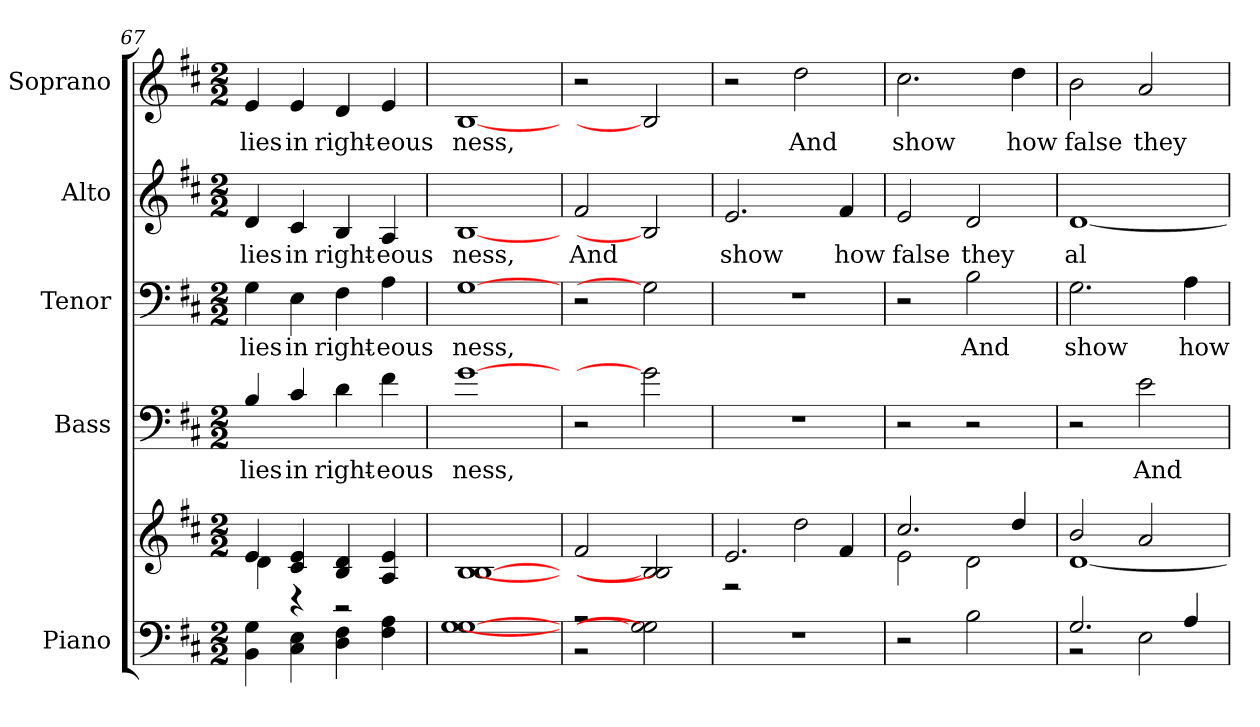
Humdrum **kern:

**kern	**kern	**kern	**text	**kern	**text	**kern	**text	**kern	**text
*part5	*part5	*part4	*part4	*part3	*part3	*part2	*part2	*part1	*part1
*staff6	*staff5	*staff4	*staff4	*staff3	*staff3	*staff2	*staff2	*staff1	*staff1
*I"Piano	*	*I"Bass	*	*I"Tenor	*	*I"Alto	*	*I"Soprano	*
*I'Pno.	*	*I'B.	*	*I'T.	*	*I'A.	*	*I'S.	*
*clefF4	*clefG2	*clefF4	*	*clefF4	*	*clefG2	*	*clefG2	*
*	*	*ITrd7c12	*	*	*	*	*	*	*
*k[f#c#]	*k[f#c#]	*k[f#c#]	*	*k[f#c#]	*	*k[f#c#]	*	*k[f#c#]	*
*D:	*D:	*D:	*	*D:	*	*D:	*	*D:	*
*M2/2	*M2/2	*M2/2	*	*M2/2	*	*M2/2	*	*M2/2	*
=67	=67	=67	=67	=67	=67	=67	=67	=67	=67
*	*^	*	*	*	*	*	*	*	*
!	!	!	!	!LO:LY:b:color=#000000	!	!	!	!	!	!
!	!	!	!	!	!	!LO:LY:b:color=#000000	!	!	!	!
!	!	!	!	!	!	!	!	!LO:LY:b:color=#000000	!	!
!	!	!	!	!	!	!	!	!	!	!LO:LY:b:color=#000000
4BBi\ 4Gi	4ei/	4di\	4BBi/	lies	4Gi\	lies	4di/	lies	4ei/	lies
!	!	!	!	!LO:LY:b:color=#000000	!	!	!	!	!	!
!	!	!	!	!	!	!LO:LY:b:color=#000000	!	!	!	!
!	!	!	!	!	!	!	!	!LO:LY:b:color=#000000	!	!
!	!	!	!	!	!	!	!	!	!	!LO:LY:b:color=#000000
4C#i\ 4Ei	4c#i/ 4ei	4r	4C#i/	in	4Ei\	in	4c#i/	in	4ei/	in
!	!	!	!	!LO:LY:b:color=#000000	!	!	!	!	!	!
!	!	!	!	!	!	!LO:LY:b:color=#000000	!	!	!	!
!	!	!	!	!	!	!	!	!LO:LY:b:color=#000000	!	!
!	!	!	!	!	!	!	!	!	!	!LO:LY:b:color=#000000
4Di\ 4F#i	4Bi/ 4di	2r	4Di\	right-	4F#i\	right-	4Bi/	right-	4di/	right-
!	!	!	!	!LO:LY:b:color=#000000	!	!	!	!	!	!
!	!	!	!	!	!	!LO:LY:b:color=#000000	!	!	!	!
!	!	!	!	!	!	!	!	!LO:LY:b:color=#000000	!	!
!	!	!	!	!	!	!	!	!	!	!LO:LY:b:color=#000000
4F#i\ 4Ai	4Ai/ 4ei	.	4F#i\	-eous	4Ai\	-eous	4Ai/	-eous	4ei/	-eous
*	*v	*v	*	*	*	*	*	*	*	*
=68	=68	=68	=68	=68	=68	=68	=68	=68	=68
!	!	!	!LO:LY:b:color=#000000	!	!	!	!	!	!
!	!	!	!	!	!LO:LY:b:color=#000000	!	!	!	!
!	!	!	!	!	!	!	!LO:LY:b:color=#000000	!	!
!	!	!	!	!	!	!	!	!	!LO:LY:b:color=#000000
[1Gi [1Gi	[1Bi [1Bi	[1Gi	ness,	[1Gi	ness,	[1Bi	ness,	[1Bi	ness,
=69	=69	=69	=69	=69	=69	=69	=69	=69	=69
*^	*	*	*	*	*	*	*	*	*
!	!	!	!	!	!	!	!	!LO:LY:b:color=#000000	!	!
2r	2r	2f#i/	2r	.	2r	.	2f#i/	And	2r	.
2Gi] 2Gi]	2ryy	2Bi] 2Bi]	2Gi]	.	2Gi]	.	2Bi]	.	2Bi]	.
*v	*v	*	*	*	*	*	*	*	*	*
=70	=70	=70	=70	=70	=70	=70	=70	=70	=70
*	*^	*	*	*	*	*	*	*	*
*^	*	*	*	*	*	*	*	*	*	*
!	!	!	!	!	!	!	!	!	!LO:LY:b:color=#000000	!	!
*v	*v	*	*	*	*	*	*	*	*	*	*
1r	2.ei/	2r	1r	.	1r	.	2.ei/	show	2r	.
!	!	!	!	!	!	!	!	!	!	!LO:LY:b:color=#000000
.	.	2ddi\	.	.	.	.	.	.	2ddi\	And
!	!	!	!	!	!	!	!	!LO:LY:b:color=#000000	!	!
.	4f#i/	.	.	.	.	.	4f#i/	how	.	.
!!LO:PB:g=z
=71	=71	=71	=71	=71	=71	=71	=71	=71	=71	=71
!	!	!	!	!	!	!	!	!LO:LY:b:color=#000000	!	!
!	!	!	!	!	!	!	!	!	!	!LO:LY:b:color=#000000
2r	2.cc#i/	2ei\	2r	.	2r	.	2ei/	false	2.cc#i\	show
!	!	!	!	!	!	!LO:LY:b:color=#000000	!	!	!	!
!	!	!	!	!	!	!	!	!LO:LY:b:color=#000000	!	!
2Bi\	.	2di\	2r	.	2Bi\	And	2di/	they	.	.
!	!	!	!	!	!	!	!	!	!	!LO:LY:b:color=#000000
.	4ddi/	.	.	.	.	.	.	.	4ddi\	how
=72	=72	=72	=72	=72	=72	=72	=72	=72	=72	=72
*^	*	*	*	*	*	*	*	*	*	*
!	!	!	!	!	!	!	!LO:LY:b:color=#000000	!	!	!	!
!	!	!	!	!	!	!	!	!	!LO:LY:b:color=#000000	!	!
!	!	!	!	!	!	!	!	!	!	!	!LO:LY:b:color=#000000
2.Gi/	2r	2bi/	[<1di	2r	.	2.Gi\	show	[<1di	al-	2bi\	false
!	!	!	!	!	!LO:LY:b:color=#000000	!	!	!	!	!	!
!	!	!	!	!	!	!	!	!	!	!	!LO:LY:b:color=#000000
.	2Ei\	2ai/	.	2Ei\	And	.	.	.	.	2ai/	they
!	!	!	!	!	!	!	!LO:LY:b:color=#000000	!	!	!	!
4Ai/	.	.	.	.	.	4Ai\	how	.	.	.	.
*v	*v	*	*	*	*	*	*	*	*	*	*
*	*v	*v	*	*	*	*	*	*	*	*
=	=	=	=	=	=	=	=	=	=
*-	*-	*-	*-	*-	*-	*-	*-	*-	*-
